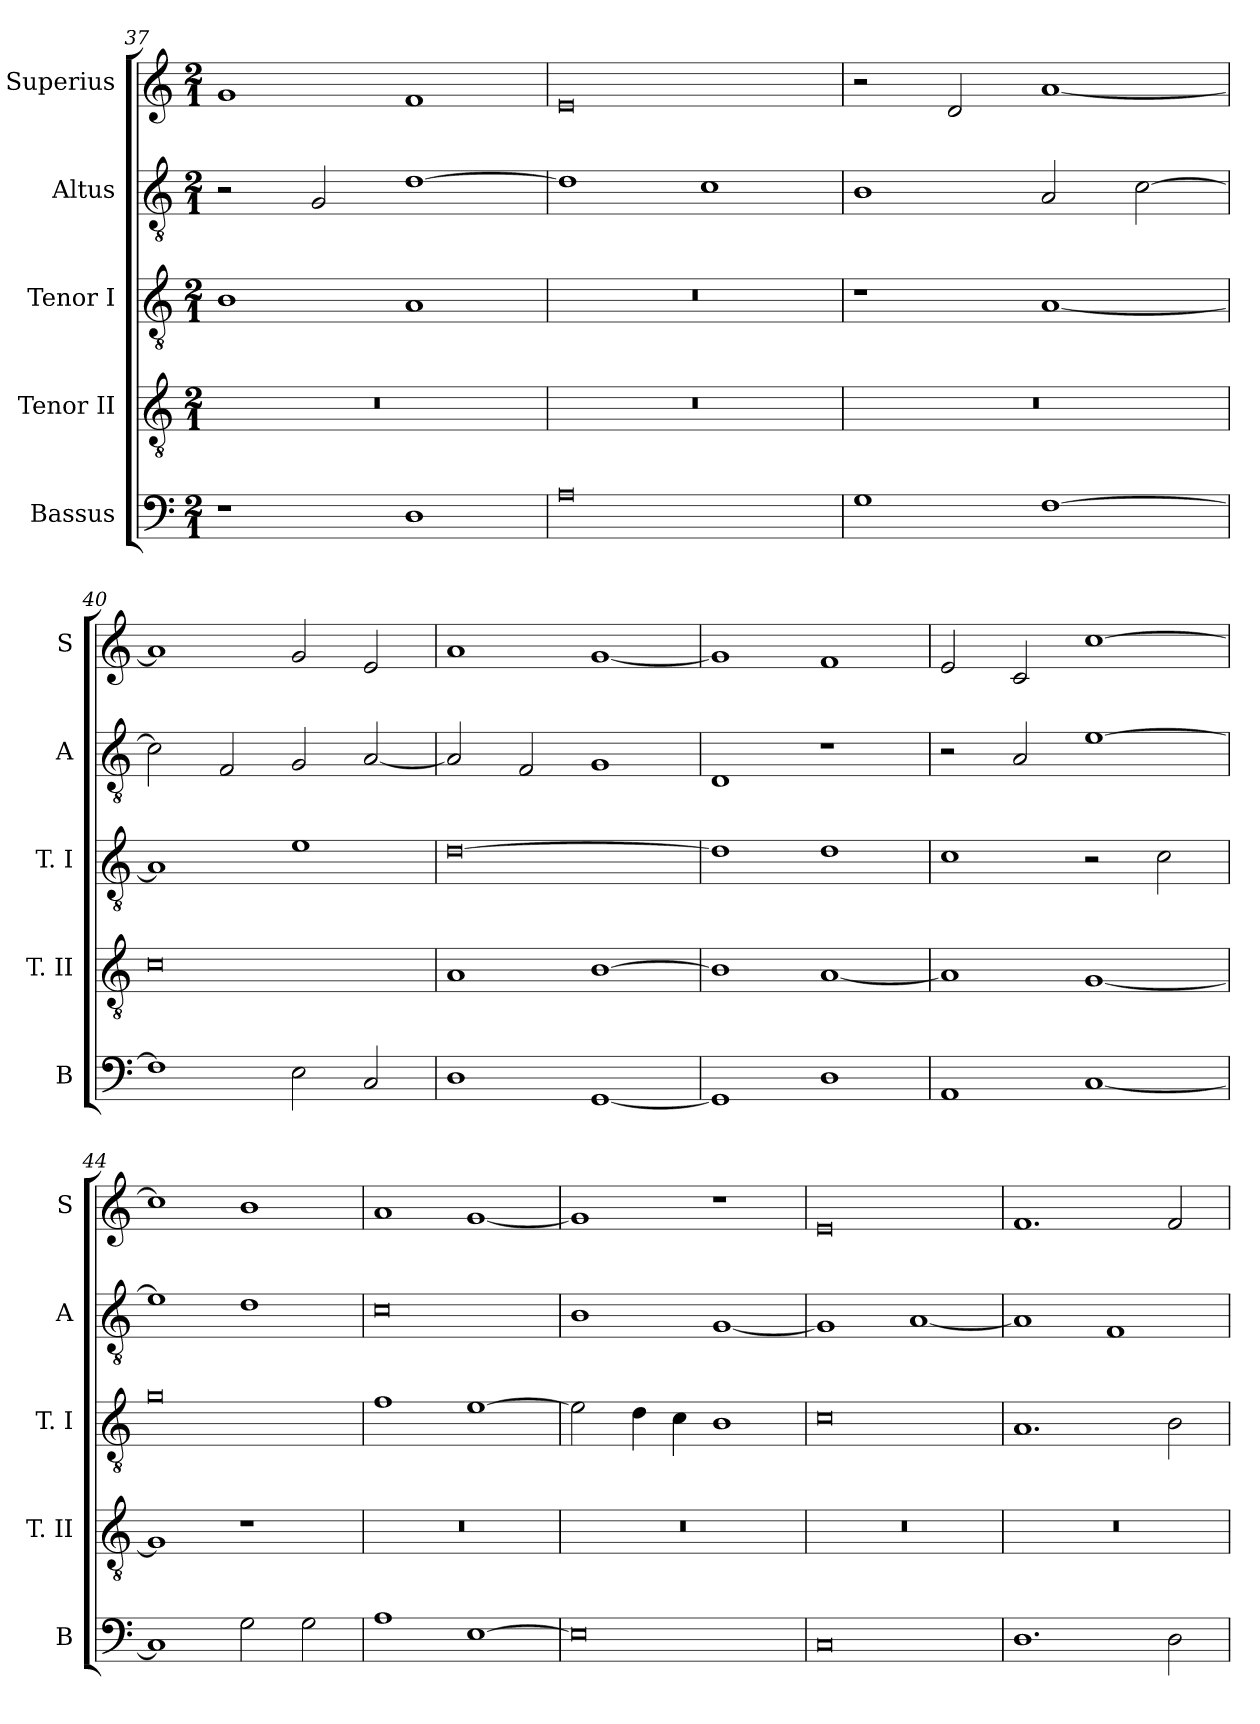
**kern	**kern	**kern	**kern	**kern
*part5	*part4	*part3	*part2	*part1
*staff5	*staff4	*staff3	*staff2	*staff1
*I"Bassus	*I"Tenor II	*I"Tenor I	*I"Altus	*I"Superius
*I'B	*I'T. II	*I'T. I	*I'A	*I'S
*clefF4	*clefGv2	*clefGv2	*clefGv2	*clefG2
*k[]	*k[]	*k[]	*k[]	*k[]
*C:	*C:	*C:	*C:	*C:
*M2/1	*M2/1	*M2/1	*M2/1	*M2/1
=37	=37	=37	=37	=37
1r	0r	1B	2r	1g
.	.	.	2G	.
1D	.	1A	[1d	1f
=38	=38	=38	=38	=38
0A	0r	0r	1d]	0e
.	.	.	1c	.
=39	=39	=39	=39	=39
1G	0r	1r	1B	2r
.	.	.	.	2d
[1F	.	[1A	2A	[1a
.	.	.	[2c	.
=40	=40	=40	=40	=40
1F]	0c	1A]	2c]	1a]
.	.	.	2F	.
2E	.	1e	2G	2g
2C	.	.	[2A	2e
=41	=41	=41	=41	=41
1D	1A	[0d	2A]	1a
.	.	.	2F	.
[1GG	[1B	.	1G	[1g
=42	=42	=42	=42	=42
1GG]	1B]	1d]	1D	1g]
1D	[1A	1d	1r	1f
=43	=43	=43	=43	=43
1AA	1A]	1c	2r	2e
.	.	.	2A	2c
[1C	[1G	2r	[1e	[1cc
.	.	2c	.	.
=44	=44	=44	=44	=44
1C]	1G]	0g	1e]	1cc]
2G	1r	.	1d	1b
2G	.	.	.	.
=45	=45	=45	=45	=45
1A	0r	1f	0c	1a
[1E	.	[1e	.	[1g
=46	=46	=46	=46	=46
0E]	0r	2e]	1B	1g]
.	.	4d	.	.
.	.	4c	.	.
.	.	1B	[1G	1r
=47	=47	=47	=47	=47
0C	0r	0c	1G]	0e
.	.	.	[1A	.
=48	=48	=48	=48	=48
1.D	0r	1.A	1A]	1.f
.	.	.	1F	.
2D	.	2B	.	2f
=	=	=	=	=
*-	*-	*-	*-	*-
